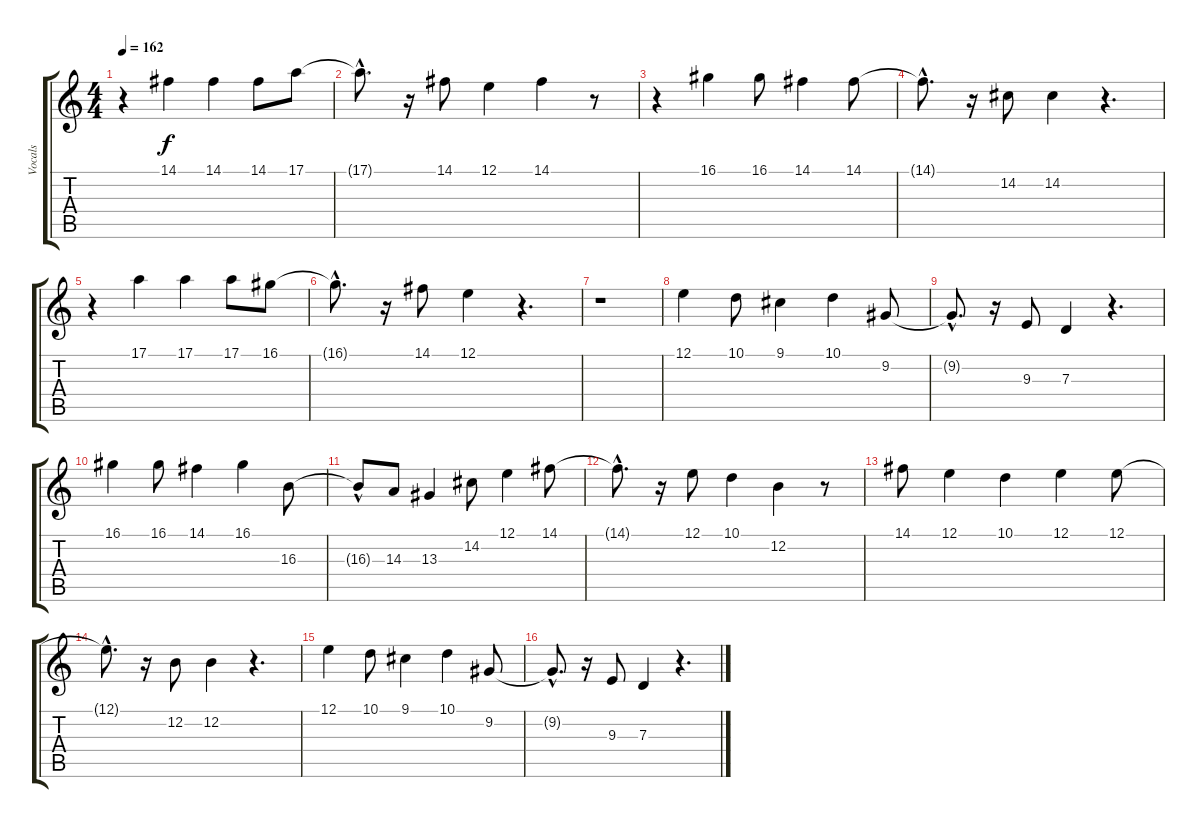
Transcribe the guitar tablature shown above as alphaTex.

\track ("Vocals" "Vocals") {instrument voiceoohs}
\staff {score tabs}
\tuning (E4 B3 G3 D3 A2 E2) {hide}
\ts (4 4)
\tempo 162
\clef g2
\ks c
r.4{dy f} 14.1.4 14.1.4 14.1.8 17.1.8 |
17.1{hac t}.8{d} r.16 14.1.8 12.1.4 14.1.4 r.8 |
r.4 16.1.4 16.1.8 14.1.4 14.1.8 |
14.1{hac t}.8{d} r.16 14.2.8 14.2.4 r.4{d} |
r.4 17.1.4 17.1.4 17.1.8 16.1.8 |
16.1{hac t}.8{d} r.16 14.1.8 12.1.4 r.4{d} |
r.1 |
12.1.4 10.1.8 9.1.4 10.1.4 9.2.8 |
9.2{hac t}.8{d} r.16 9.3.8 7.3.4 r.4{d} |
16.1.4 16.1.8 14.1.4 16.1.4 16.3.8 |
16.3{hac t}.8 14.3.8 13.3.4 14.2.8 12.1.4 14.1.8 |
14.1{hac t}.8{d} r.16 12.1.8 10.1.4 12.2.4 r.8 |
14.1.8 12.1.4 10.1.4 12.1.4 12.1.8 |
12.1{hac t}.8{d} r.16 12.2.8 12.2.4 r.4{d} |
12.1.4 10.1.8 9.1.4 10.1.4 9.2.8 |
9.2{hac t}.8{d} r.16 9.3.8 7.3.4 r.4{d}
